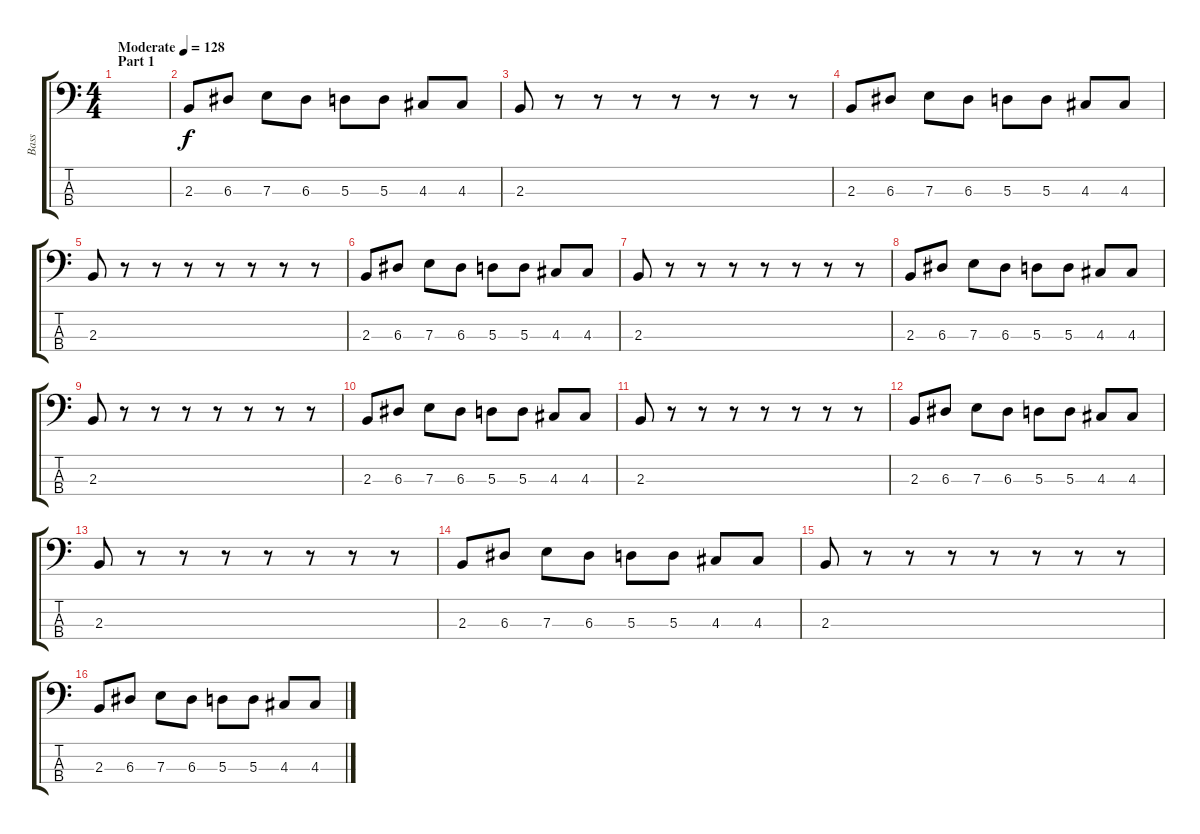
\track ("Bass" "Bass") {instrument electricbassfinger}
\staff {score tabs}
\tuning (G2 D2 A1 E1) {hide}
\ts (4 4)
\section ("" "Part 1")
\tempo (128 "Moderate")
\clef f4
\ks c
|
2.3.8 6.3.8 7.3.8 6.3.8 5.3.8 5.3.8 4.3.8 4.3.8 |
2.3.8 r.8 r.8 r.8 r.8 r.8 r.8 r.8 |
2.3.8 6.3.8 7.3.8 6.3.8 5.3.8 5.3.8 4.3.8 4.3.8 |
2.3.8 r.8 r.8 r.8 r.8 r.8 r.8 r.8 |
2.3.8 6.3.8 7.3.8 6.3.8 5.3.8 5.3.8 4.3.8 4.3.8 |
2.3.8 r.8 r.8 r.8 r.8 r.8 r.8 r.8 |
2.3.8 6.3.8 7.3.8 6.3.8 5.3.8 5.3.8 4.3.8 4.3.8 |
2.3.8 r.8 r.8 r.8 r.8 r.8 r.8 r.8 |
2.3.8 6.3.8 7.3.8 6.3.8 5.3.8 5.3.8 4.3.8 4.3.8 |
2.3.8 r.8 r.8 r.8 r.8 r.8 r.8 r.8 |
2.3.8 6.3.8 7.3.8 6.3.8 5.3.8 5.3.8 4.3.8 4.3.8 |
2.3.8 r.8 r.8 r.8 r.8 r.8 r.8 r.8 |
2.3.8 6.3.8 7.3.8 6.3.8 5.3.8 5.3.8 4.3.8 4.3.8 |
2.3.8 r.8 r.8 r.8 r.8 r.8 r.8 r.8 |
2.3.8 6.3.8 7.3.8 6.3.8 5.3.8 5.3.8 4.3.8 4.3.8
